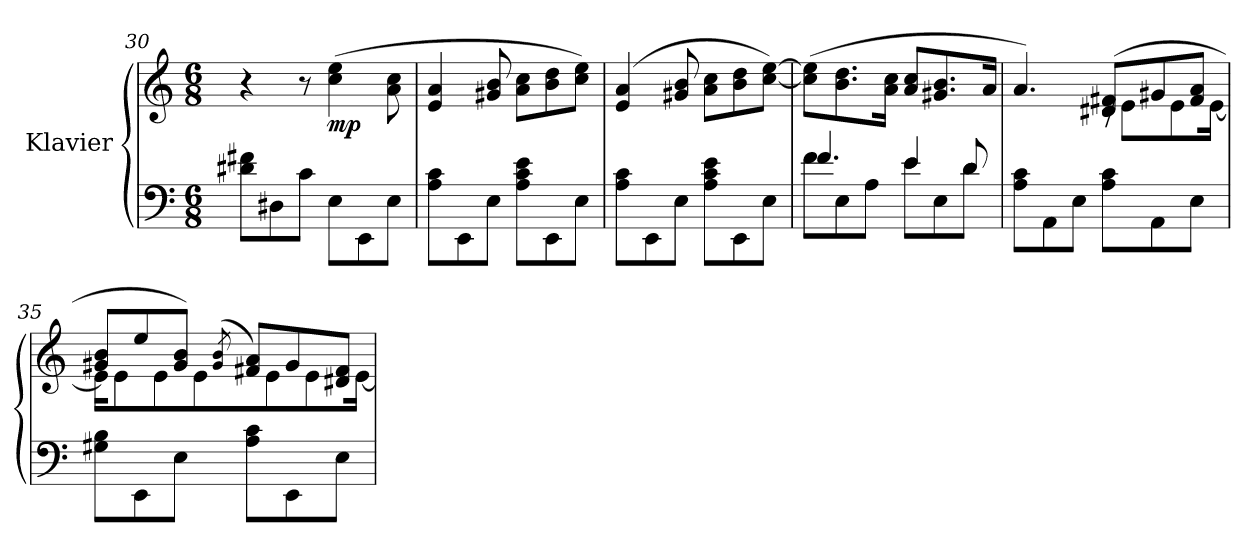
**kern	**kern	**dynam
*part1	*part1	*part1
*staff2	*staff1	*staff1/2
*I"Klavier	*	*
*clefF4	*clefG2	*
*k[]	*k[]	*
*M6/8	*M6/8	*
=30	=30	=30
8d#X\ 8f#X\L	4r	.
8D#X\	.	.
8c\J	8r	.
!	!	!LO:DY:b
8E\L	(>4cc\ 4ee\	mp
8EE\	.	.
8E\J	8a\ 8cc\	.
=31	=31	=31
8A\ 8c\L	4e/ 4a/	.
8EE\	.	.
8E\J	8g#X/ 8b/	.
8A\ 8c\ 8e\L	8a\ 8cc\L	.
8EE\	8b\ 8dd\	.
8E\J	8cc\ 8ee\J)	.
!!LO:LB:g=z
=32	=32	=32
8A\ 8c\L	(>4e/ 4a/	.
8EE\	.	.
8E\J	8g#X/ 8b/	.
8A\ 8c\ 8e\L	8a\ 8cc\L	.
8EE\	8b\ 8dd\	.
8E\J	[8cc\ [8ee\J)	.
=33	=33	=33
*^	*	*
8f\L	4.f/	(>8cc\] 8ee\]L	.
8E\	.	8.b\ 8.dd\	.
8A\J	.	.	.
.	.	16a\ 16cc\Jk	.
8e\L	4e/	8a/ 8cc/L	.
8E\	.	8.g#X/ 8.b/	.
8d\J	8d/	.	.
.	.	16a/Jk	.
*v	*v	*	*
=34	=34	=34
*	*^	*
8A\ 8c\L	4.a/)	4.ryy	.
8AA\	.	.	.
8E\J	.	.	.
8A\ 8c\L	(>8d#X/ 8f#X/L	16re	.
.	.	8e\L	.
8AA\	8g#X/	.	.
.	.	8e\	.
8E\J	8f#/ 8a/J	.	.
.	.	[16e\Jk	.
=35	=35	=35	=35
8G#X\ 8B\L	8g#X/ 8b/L	16e\KL]	.
.	.	8e\	.
8EE\	8ee/	.	.
.	.	8e\	.
8E\J	8g#/ 8b/J)	.	.
.	.	8e\	.
.	(>8qg#/ 8qb/	.	.
8A\ 8c\L	8f#X/ 8a/L)	.	.
.	.	8e\	.
8EE\	8g#/	.	.
.	.	8e\	.
8E\J	8d#X/ 8f#/J	.	.
.	.	[16e\Jk	.
*	*v	*v	*
=	=	=
*-	*-	*-
